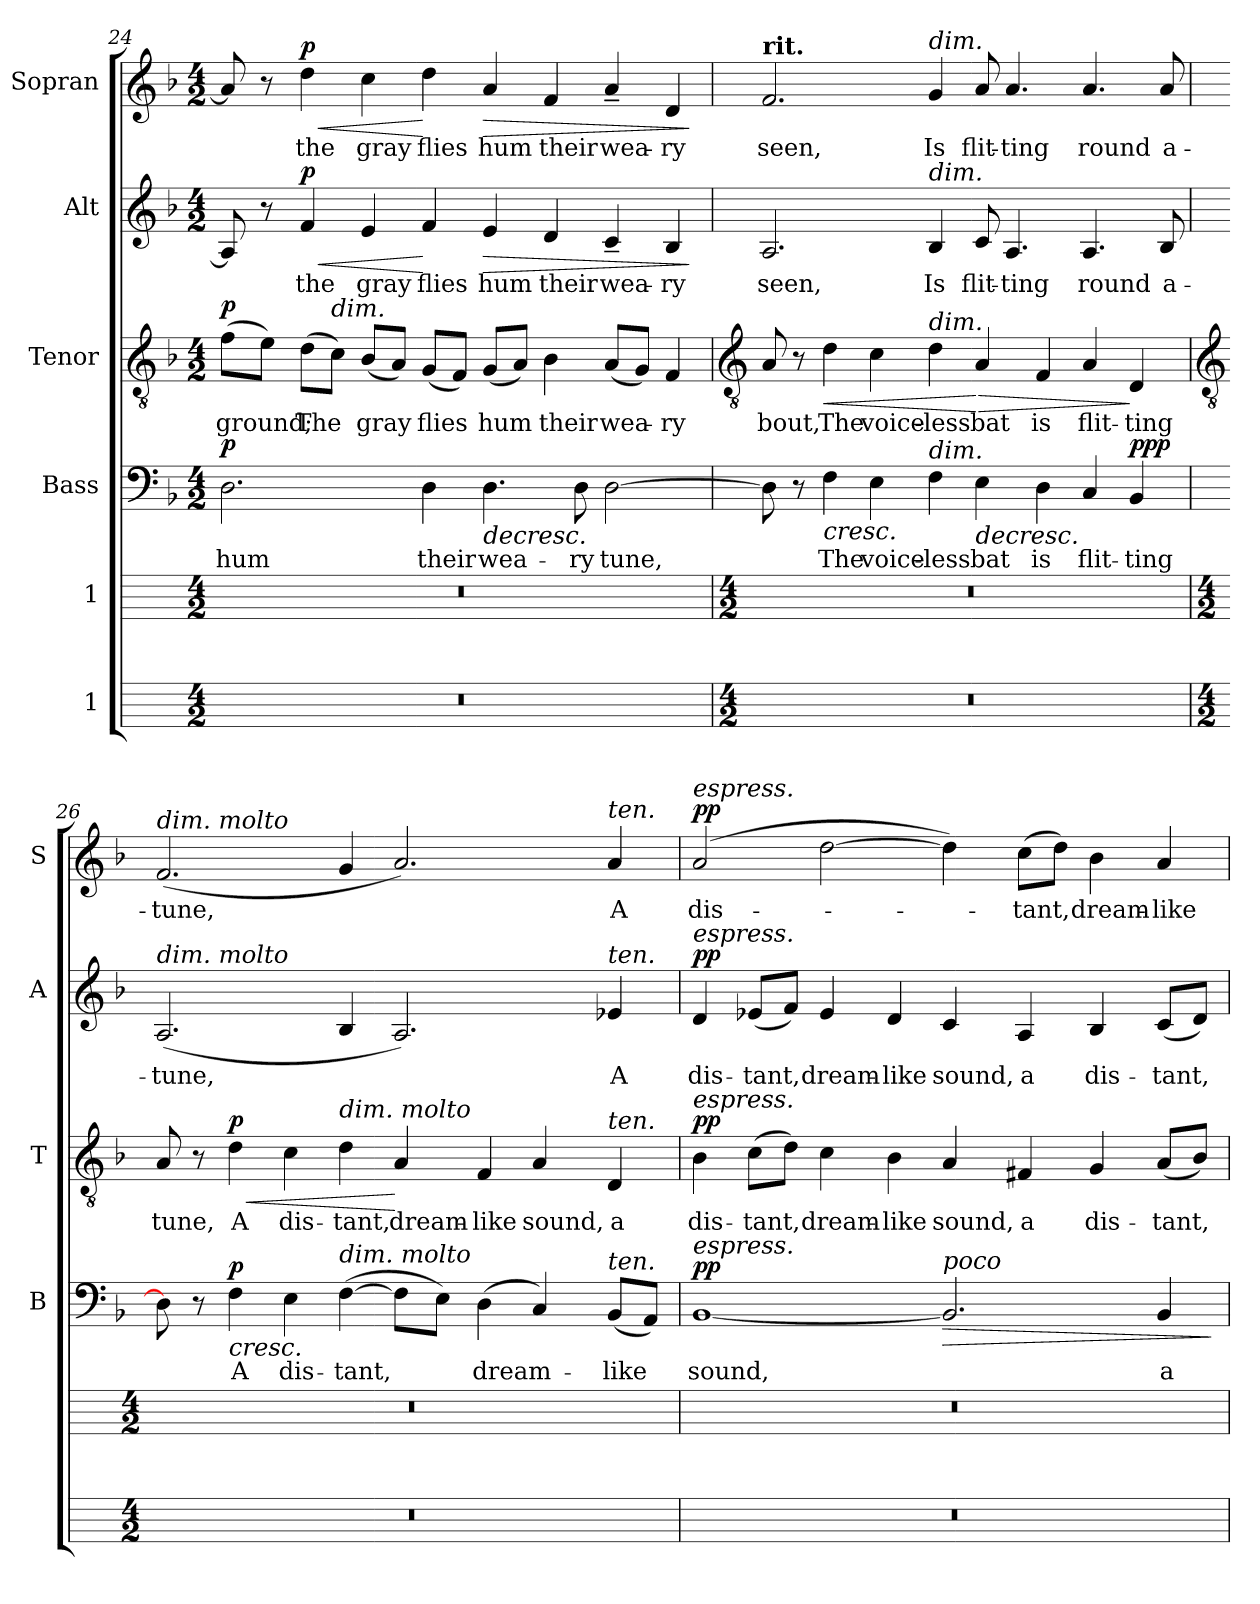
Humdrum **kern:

**kern	**kern	**kern	**text	**dynam	**kern	**text	**dynam	**kern	**text	**dynam	**kern	**text	**dynam
*part6	*part5	*part4	*part4	*part4	*part3	*part3	*part3	*part2	*part2	*part2	*part1	*part1	*part1
*staff6	*staff5	*staff4	*staff4	*staff4	*staff3	*staff3	*staff3	*staff2	*staff2	*staff2	*staff1	*staff1	*staff1
*I"1	*I"1	*I"Bass	*	*	*I"Tenor	*	*	*I"Alt	*	*	*I"Sopran	*	*
*	*	*I'B	*	*	*I'T	*	*	*I'A	*	*	*I'S	*	*
*	*	*clefF4	*	*	*clefGv2	*	*	*clefG2	*	*	*clefG2	*	*
*	*	*k[b-]	*	*	*k[b-]	*	*	*k[b-]	*	*	*k[b-]	*	*
*	*	*F:	*	*	*F:	*	*	*F:	*	*	*F:	*	*
*M4/2	*M4/2	*M4/2	*	*	*M4/2	*	*	*M4/2	*	*	*M4/2	*	*
=24	=24	=24	=24	=24	=24	=24	=24	=24	=24	=24	=24	=24	=24
!	!	!	!LO:LY:b	!LO:DY:a	!	!LO:LY:b	!LO:DY:a	!	!	!	!	!	!
0r	0r	2.D	hum	p	(>8fL	ground;	p	8A]	.	.	8a]	.	.
.	.	.	.	.	8eJ)	.	.	8r	.	.	8r	.	.
!	!	!	!	!	!	!LO:LY:b	!	!	!LO:LY:b	!LO:HP:b	!	!LO:LY:b	!LO:HP:b
!	!	!	!	!	!	!	!	!	!	!LO:DY:n=1:a	!	!	!LO:DY:n=1:a
.	.	.	.	.	(>8dL	The	.	4f	the	< p	4dd	the	< p
!	!	!	!	!	!LO:TX:a:i:t=dim.	!	!	!	!	!	!	!	!
.	.	.	.	.	8cJ)	.	.	.	.	.	.	.	.
!	!	!	!	!	!	!LO:LY:b	!	!	!LO:LY:b	!	!	!LO:LY:b	!
.	.	.	.	.	(<8B-L	gray	.	4e	gray	.	4cc	gray	.
.	.	.	.	.	8AJ)	.	.	.	.	.	.	.	.
!	!	!	!LO:LY:b	!	!	!LO:LY:b	!	!	!LO:LY:b	!	!	!LO:LY:b	!
.	.	4D	their	.	(<8GL	flies	.	4f	flies	[	4dd	flies	[
.	.	.	.	.	8FJ)	.	.	.	.	.	.	.	.
!	!	!	!LO:LY:b	!LO:HP:b	!	!LO:LY:b	!	!	!LO:LY:b	!LO:HP:b	!	!LO:LY:b	!LO:HP:b
.	.	4.D	wea-	>	(<8GL	hum	.	4e	hum	>	4a	hum	>
.	.	.	.	.	8AJ)	.	.	.	.	.	.	.	.
!	!	!	!	!	!	!LO:LY:b	!	!	!LO:LY:b	!	!	!LO:LY:b	!
.	.	.	.	.	4B-	their	.	4d	their	.	4f	their	.
!	!	!	!LO:LY:b	!	!	!	!	!	!	!	!	!	!
.	.	8D	-ry	.	.	.	.	.	.	.	.	.	.
!	!	!	!LO:LY:b	!	!	!LO:LY:b	!	!	!LO:LY:b	!	!	!LO:LY:b	!
.	.	[2D	tune,	.	(<8AL	wea-	.	4c~	wea-	.	4a~	wea-	.
.	.	.	.	.	8GJ)	.	.	.	.	.	.	.	.
!	!	!	!	!	!	!LO:LY:b	!	!	!LO:LY:b	!	!	!LO:LY:b	!
.	.	.	.	.	4F	-ry	.	4B-	-ry	.	4d	-ry	.
.	.	.	.	.	.	.	.	.	.	]	.	.	]
!!LO:LB:g=z
=25	=25	=25	=25	=25	=25	=25	=25	=25	=25	=25	=25	=25	=25
*	*	*	*	*	*clefGv2	*	*	*	*	*	*	*	*
*M4/2	*M4/2	*	*	*	*	*	*	*	*	*	*	*	*
!	!	!	!	!	!	!	!	!	!	!	!LO:TX:a:B:t=rit.	!	!
!	!	!	!	!	!	!LO:LY:b	!	!	!LO:LY:b	!	!	!LO:LY:b	!
0r	0r	8D]	.	.	8A	bout,	.	2.A	seen,	.	2.f	seen,	.
.	.	8r	.	.	8r	.	.	.	.	.	.	.	.
!	!	!	!LO:LY:b	!LO:HP:b	!	!LO:LY:b	!LO:HP:b	!	!	!	!	!	!
.	.	4F	The	<	4d	The	<	.	.	.	.	.	.
!	!	!	!LO:LY:b	!	!	!LO:LY:b	!	!	!	!	!	!	!
.	.	4E	voice-	.	4c	voice-	.	.	.	.	.	.	.
!	!	!	!	!	!	!	!	!	!	!	!LO:TX:a:i:t=dim.	!	!
!	!	!	!	!	!	!	!	!LO:TX:a:i:t=dim.	!	!	!	!	!
!	!	!	!	!	!LO:TX:a:i:t=dim.	!	!	!	!	!	!	!	!
!	!	!LO:TX:a:i:t=dim.	!	!	!	!	!	!	!	!	!	!	!
!	!	!	!LO:LY:b	!	!	!LO:LY:b	!	!	!LO:LY:b	!	!	!LO:LY:b	!
.	.	4F	-less	.	4d	-less	.	4B-	Is	.	4g	Is	.
!	!	!	!LO:LY:b	!LO:HP:n=1:b	!	!LO:LY:b	!LO:HP:n=1:b	!	!LO:LY:b	!	!	!LO:LY:b	!
.	.	4E	bat	] >	4A	bat	[ >	8c	flit-	.	8a	flit-	.
!	!	!	!	!	!	!	!	!	!LO:LY:b	!	!	!LO:LY:b	!
.	.	.	.	.	.	.	.	4.A	-ting	.	4.a	-ting	.
!	!	!	!LO:LY:b	!	!	!LO:LY:b	!	!	!	!	!	!	!
.	.	4D	is	.	4F	is	.	.	.	.	.	.	.
!	!	!	!LO:LY:b	!	!	!LO:LY:b	!	!	!LO:LY:b	!	!	!LO:LY:b	!
.	.	4C	flit-	.	4A	flit-	.	4.A	round	.	4.a	round	.
!	!	!	!LO:LY:b	!LO:DY:n=1:a	!	!LO:LY:b	!	!	!	!	!	!	!
.	.	4BB-	-ting	[ ppp	4D	-ting	]	.	.	.	.	.	.
!	!	!	!	!	!	!	!	!	!LO:LY:b	!	!	!LO:LY:b	!
.	.	.	.	.	.	.	.	8B-	a-	.	8a	a-	.
!!LO:LB:g=z
=26	=26	=26	=26	=26	=26	=26	=26	=26	=26	=26	=26	=26	=26
*	*	*	*	*	*clefGv2	*	*	*	*	*	*	*	*
*M4/2	*M4/2	*	*	*	*	*	*	*	*	*	*	*	*
!	!	!	!	!	!	!	!	!	!	!	!LO:TX:a:i:t=dim. molto	!	!
!	!	!	!	!	!	!	!	!LO:TX:a:i:t=dim. molto	!	!	!	!	!
!	!	!	!	!	!	!LO:LY:b	!	!	!LO:LY:b	!	!	!LO:LY:b	!
0r	0r	8D]	.	.	8A	tune,	.	(>2.A	-tune,	.	(<2.f	-tune,	.
.	.	8r	.	.	8r	.	.	.	.	.	.	.	.
!	!	!	!LO:LY:b	!LO:HP:b	!	!LO:LY:b	!LO:HP:b	!	!	!	!	!	!
!	!	!	!	!LO:DY:n=1:a	!	!	!LO:DY:n=1:a	!	!	!	!	!	!
.	.	4F	A	< p	4d	A	< p	.	.	.	.	.	.
!	!	!	!LO:LY:b	!	!	!LO:LY:b	!	!	!	!	!	!	!
.	.	4E	dis-	.	4c	dis-	.	.	.	.	.	.	.
!	!	!	!	!	!LO:TX:a:i:t=dim. molto	!	!	!	!	!	!	!	!
!	!	!LO:TX:a:i:t=dim. molto	!	!	!	!	!	!	!	!	!	!	!
!	!	!	!LO:LY:b	!	!	!LO:LY:b	!	!	!	!	!	!	!
.	.	(>[4F	-tant,	.	4d	-tant,	.	4B-	.	.	4g	.	.
!	!	!	!	!	!	!LO:LY:b	!	!	!	!	!	!	!
.	.	8FL]	.	]	4A	dream-	[	2.A)	.	.	2.a)	.	.
.	.	8EJ)	.	.	.	.	.	.	.	.	.	.	.
!	!	!	!LO:LY:b	!	!	!LO:LY:b	!	!	!	!	!	!	!
.	.	(<4D	dream-	.	4F	-like	.	.	.	.	.	.	.
!	!	!	!	!	!	!LO:LY:b	!	!	!	!	!	!	!
.	.	4C)	.	.	4A	sound,	.	.	.	.	.	.	.
!	!	!	!	!	!	!	!	!	!	!	!LO:TX:a:i:t=ten.	!	!
!	!	!	!	!	!	!	!	!LO:TX:a:i:t=ten.	!	!	!	!	!
!	!	!	!	!	!LO:TX:a:i:t=ten.	!	!	!	!	!	!	!	!
!	!	!LO:TX:a:i:t=ten.	!	!	!	!	!	!	!	!	!	!	!
!	!	!	!LO:LY:b	!	!	!LO:LY:b	!	!	!LO:LY:b	!	!	!LO:LY:b	!
.	.	(<8BB-L	-like	.	4D	a	.	4e-X	A	.	4a	A	.
.	.	8AAJ)	.	.	.	.	.	.	.	.	.	.	.
=27	=27	=27	=27	=27	=27	=27	=27	=27	=27	=27	=27	=27	=27
!	!	!	!	!	!	!	!	!	!	!	!LO:TX:a:i:t=espress.	!	!
!	!	!	!	!	!	!	!	!LO:TX:a:i:t=espress.	!	!	!	!	!
!	!	!	!	!	!LO:TX:a:i:t=espress.	!	!	!	!	!	!	!	!
!	!	!LO:TX:a:i:t=espress.	!	!	!	!	!	!	!	!	!	!	!
!	!	!	!LO:LY:b	!LO:DY:a	!	!LO:LY:b	!LO:DY:a	!	!LO:LY:b	!LO:DY:a	!	!LO:LY:b	!LO:DY:a
0r	0r	[1BB-	sound,	pp	4B-	dis-	pp	4d	dis-	pp	(>2a	dis-	pp
!	!	!	!	!	!	!LO:LY:b	!	!	!LO:LY:b	!	!	!	!
.	.	.	.	.	(>8cL	-tant,	.	(<8e-XL	-tant,	.	.	.	.
.	.	.	.	.	8dJ)	.	.	8fJ)	.	.	.	.	.
!	!	!	!	!	!	!LO:LY:b	!	!	!LO:LY:b	!	!	!	!
.	.	.	.	.	4c	dream-	.	4e-	dream-	.	[2dd	.	.
!	!	!	!	!	!	!LO:LY:b	!	!	!LO:LY:b	!	!	!	!
.	.	.	.	.	4B-	-like	.	4d	-like	.	.	.	.
!	!	!LO:TX:a:i:t=poco	!	!	!	!	!	!	!	!	!	!	!
!	!	!	!	!LO:HP:b	!	!LO:LY:b	!	!	!LO:LY:b	!	!	!	!
.	.	2.BB-]	.	>	4A	sound,	.	4c	sound,	.	4dd])	.	.
!	!	!	!	!	!	!LO:LY:b	!	!	!LO:LY:b	!	!	!LO:LY:b	!
.	.	.	.	.	4F#X	a	.	4A	a	.	(>8ccL	-tant,	.
.	.	.	.	.	.	.	.	.	.	.	8ddJ)	.	.
!	!	!	!	!	!	!LO:LY:b	!	!	!LO:LY:b	!	!	!LO:LY:b	!
.	.	.	.	.	4G	dis-	.	4B-	dis-	.	4b-	dream-	.
!	!	!	!LO:LY:b	!	!	!LO:LY:b	!	!	!LO:LY:b	!	!	!LO:LY:b	!
.	.	4BB-	a	[	(<8AL	-tant,	.	(<8cL	-tant,	.	4a	-like	.
.	.	.	.	.	8B-J)	.	.	8dJ)	.	.	.	.	.
.	.	.	.	]	.	.	.	.	.	.	.	.	.
=	=	=	=	=	=	=	=	=	=	=	=	=	=
*-	*-	*-	*-	*-	*-	*-	*-	*-	*-	*-	*-	*-	*-
